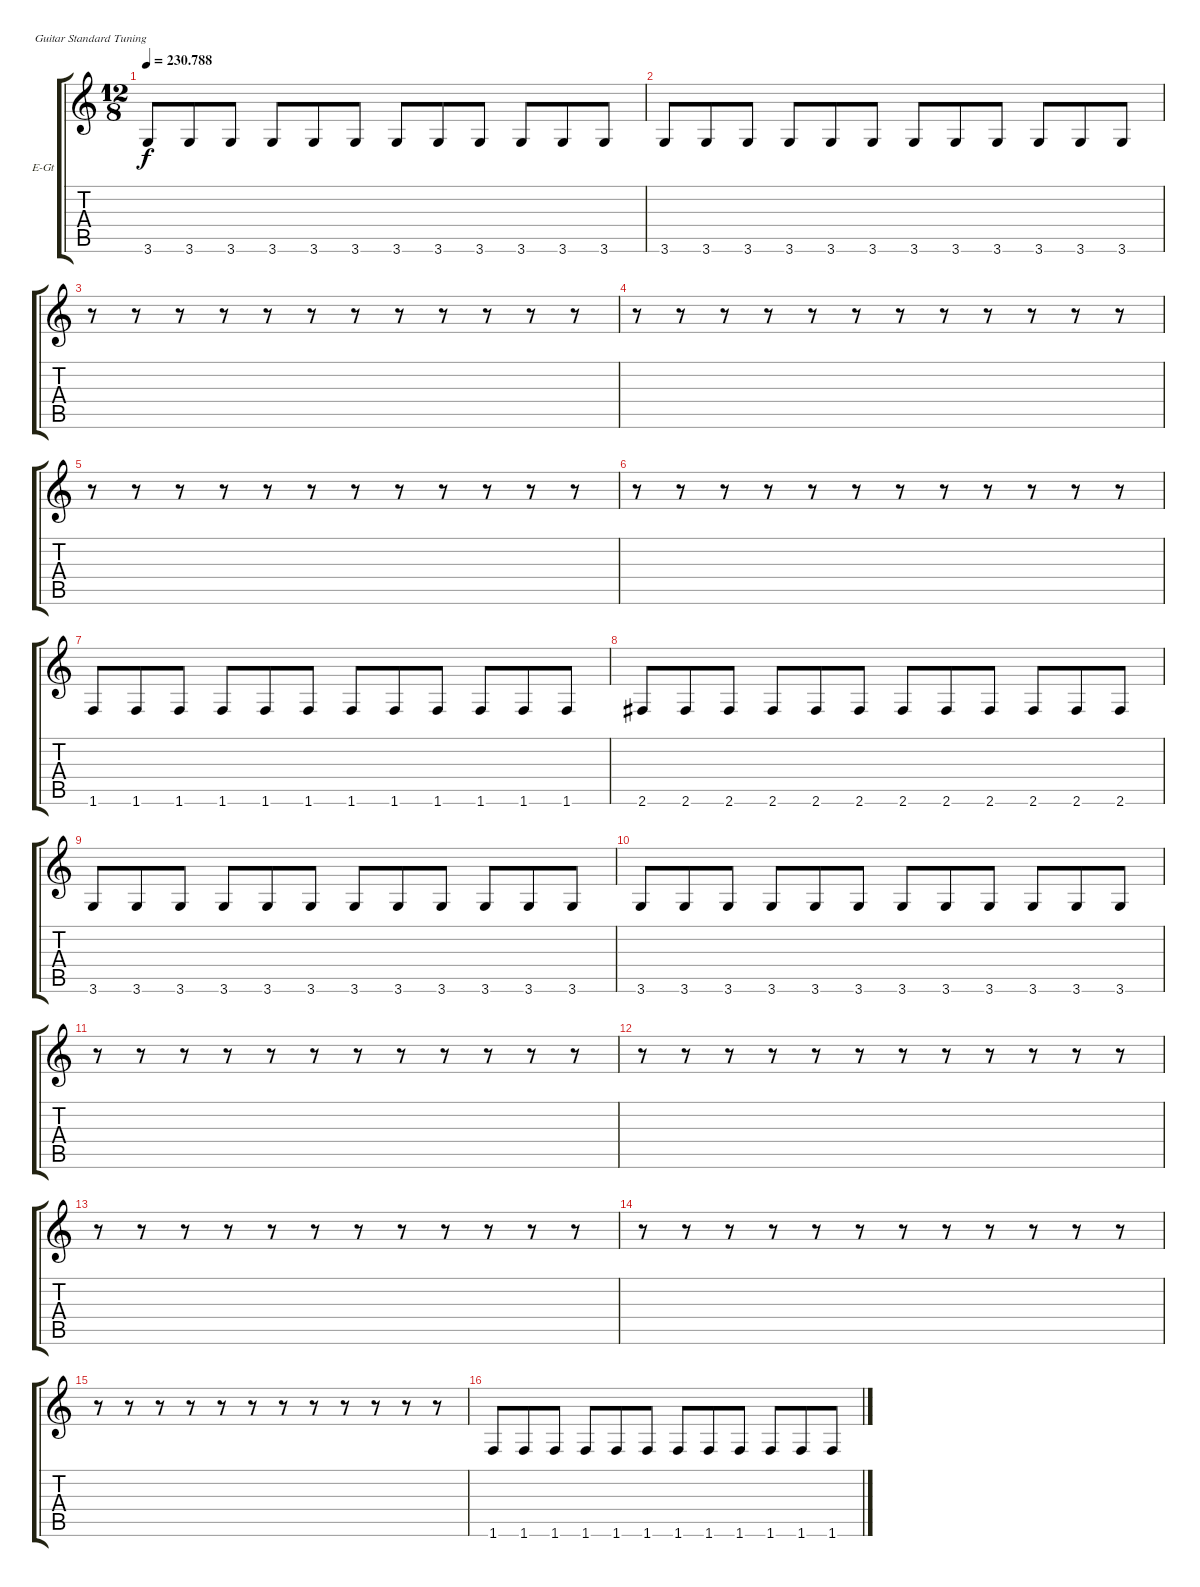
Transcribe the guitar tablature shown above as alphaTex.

\bracketExtendMode groupsimilarinstruments
\firstSystemTrackNameOrientation horizontal
\otherSystemsTrackNameOrientation horizontal
\track ("Ритм" "E-Gt") {instrument distortionguitar}
\staff {score tabs}
\tuning (E4 B3 G3 D3 A2 E2)
\ts (12 8)
\tempo
230.788
\accidentals auto
\clef g2
\ottava regular
\simile none
\ks c
3.6.8{dy f} 3.6.8 3.6.8 3.6.8 3.6.8 3.6.8 3.6.8 3.6.8 3.6.8 3.6.8 3.6.8 3.6.8 |
3.6.8 3.6.8 3.6.8 3.6.8 3.6.8 3.6.8 3.6.8 3.6.8 3.6.8 3.6.8 3.6.8 3.6.8 |
r.8 r.8 r.8 r.8 r.8 r.8 r.8 r.8 r.8 r.8 r.8 r.8 |
r.8 r.8 r.8 r.8 r.8 r.8 r.8 r.8 r.8 r.8 r.8 r.8 |
r.8 r.8 r.8 r.8 r.8 r.8 r.8 r.8 r.8 r.8 r.8 r.8 |
r.8 r.8 r.8 r.8 r.8 r.8 r.8 r.8 r.8 r.8 r.8 r.8 |
1.6.8 1.6.8 1.6.8 1.6.8 1.6.8 1.6.8 1.6.8 1.6.8 1.6.8 1.6.8 1.6.8 1.6.8 |
2.6.8 2.6.8 2.6.8 2.6.8 2.6.8 2.6.8 2.6.8 2.6.8 2.6.8 2.6.8 2.6.8 2.6.8 |
3.6.8 3.6.8 3.6.8 3.6.8 3.6.8 3.6.8 3.6.8 3.6.8 3.6.8 3.6.8 3.6.8 3.6.8 |
3.6.8 3.6.8 3.6.8 3.6.8 3.6.8 3.6.8 3.6.8 3.6.8 3.6.8 3.6.8 3.6.8 3.6.8 |
r.8 r.8 r.8 r.8 r.8 r.8 r.8 r.8 r.8 r.8 r.8 r.8 |
r.8 r.8 r.8 r.8 r.8 r.8 r.8 r.8 r.8 r.8 r.8 r.8 |
r.8 r.8 r.8 r.8 r.8 r.8 r.8 r.8 r.8 r.8 r.8 r.8 |
r.8 r.8 r.8 r.8 r.8 r.8 r.8 r.8 r.8 r.8 r.8 r.8 |
r.8 r.8 r.8 r.8 r.8 r.8 r.8 r.8 r.8 r.8 r.8 r.8 |
1.6.8 1.6.8 1.6.8 1.6.8 1.6.8 1.6.8 1.6.8 1.6.8 1.6.8 1.6.8 1.6.8 1.6.8
